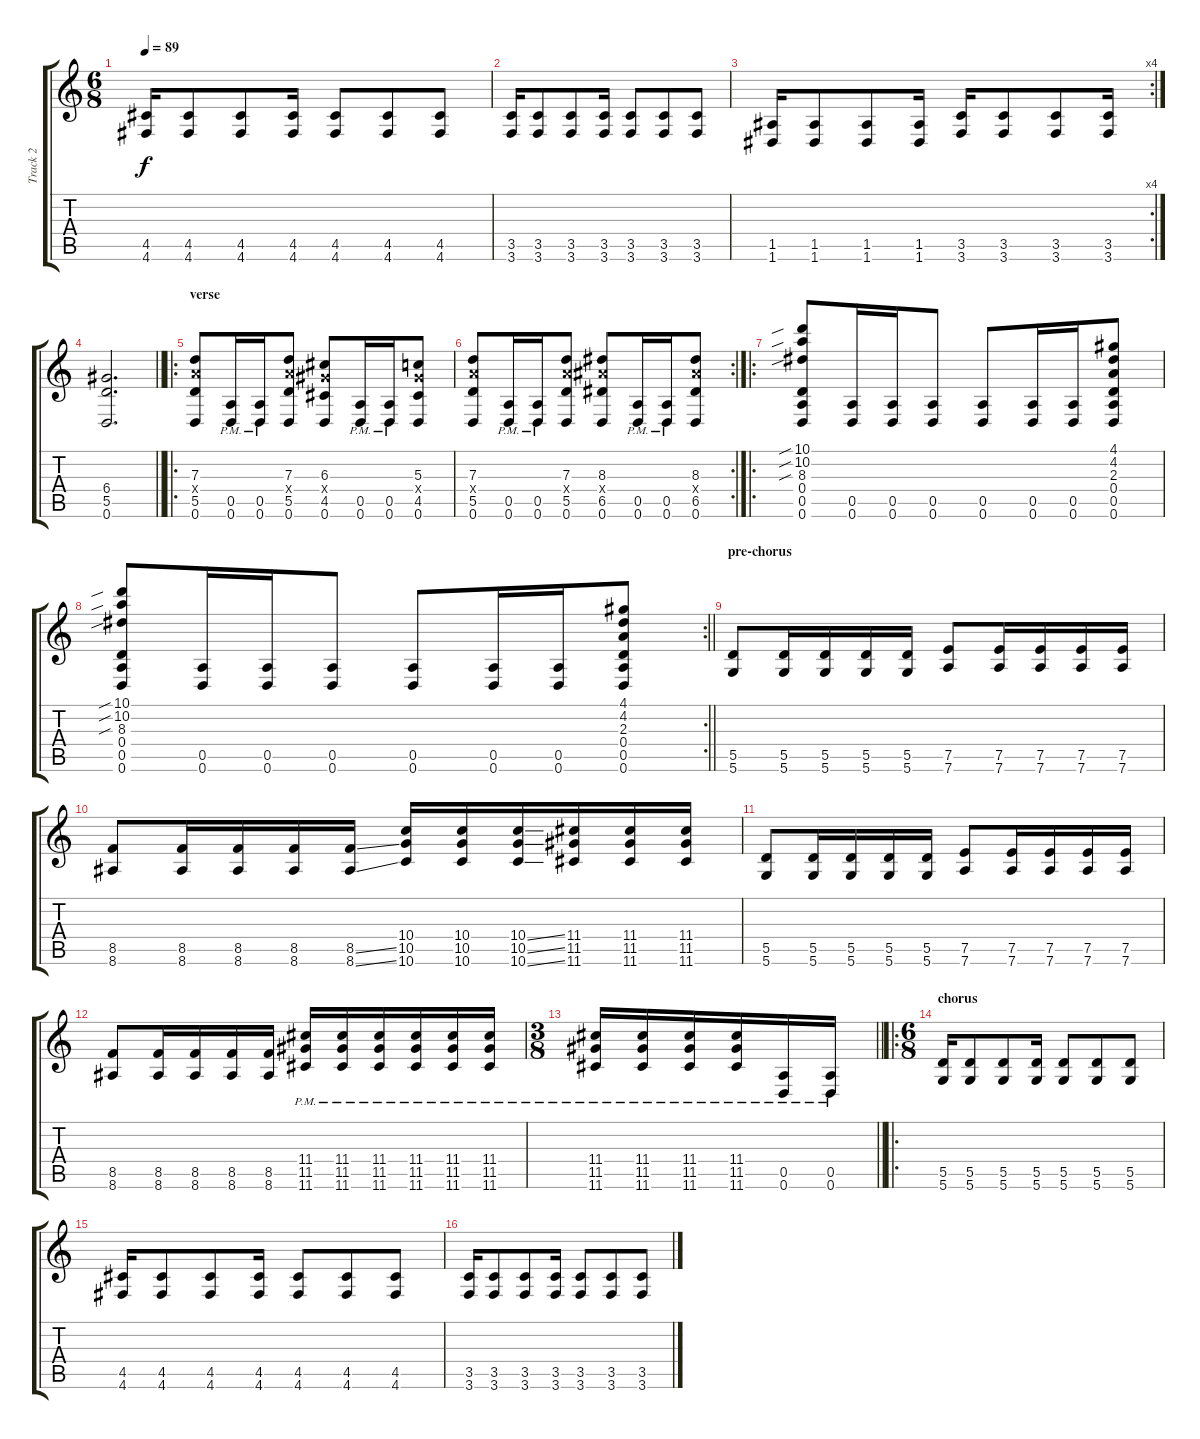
\track ("Track 2" "Track 2") {instrument distortionguitar}
\staff {score tabs}
\tuning (E4 B3 G3 D3 A2 D2) {hide}
\ts (6 8)
\tempo 89
\clef g2
\ks c
(4.5 4.6).16{dy f} (4.5 4.6).8 (4.5 4.6).8 (4.5 4.6).16 (4.5 4.6).8 (4.5 4.6).8 (4.5 4.6).8 |
(3.5 3.6).16 (3.5 3.6).8 (3.5 3.6).8 (3.5 3.6).16 (3.5 3.6).8 (3.5 3.6).8 (3.5 3.6).8 |
\rc 4
(1.5 1.6).16 (1.5 1.6).8 (1.5 1.6).8 (1.5 1.6).16 (3.5 3.6).16 (3.5 3.6).8 (3.5 3.6).8 (3.5 3.6).16 |
\barLineRight lightlight
(6.4 5.5 0.6).2{d} |
\ro
\section ("" "verse")
(7.3 7.4{x} 5.5 0.6).8 (0.5{pm} 0.6{pm}).16 (0.5{pm} 0.6{pm}).16 (7.3 7.4{x} 5.5 0.6).8 (6.3 6.4{x} 4.5 0.6).8 (0.5{pm} 0.6{pm}).16 (0.5{pm} 0.6{pm}).16 (5.3 6.4{x} 4.5 0.6).8 |
\rc 2
(7.3 7.4{x} 5.5 0.6).8 (0.5{pm} 0.6{pm}).16 (0.5 0.6{pm}).16 (7.3 7.4{x} 5.5 0.6).8 (8.3 8.4{x} 6.5 0.6).8 (0.5{pm} 0.6{pm}).16 (0.5{pm} 0.6{pm}).16 (8.3 8.4{x} 6.5 0.6).8 |
\ro
(10.1{sib} 10.2{sib} 8.3{sib} 0.4 0.5 0.6).8 (0.5 0.6).16 (0.5 0.6).16 (0.5 0.6).8 (0.5 0.6).8 (0.5 0.6).16 (0.5 0.6).16 (4.1 4.2 2.3 0.4 0.5 0.6).8 |
\rc 2
\barLineRight lightlight
(10.1{sib} 10.2{sib} 8.3{sib} 0.4 0.5 0.6).8 (0.5 0.6).16 (0.5 0.6).16 (0.5 0.6).8 (0.5 0.6).8 (0.5 0.6).16 (0.5 0.6).16 (4.1 4.2 2.3 0.4 0.5 0.6).8 |
\section ("" "pre-chorus")
(5.5 5.6).8 (5.5 5.6).16 (5.5 5.6).16 (5.5 5.6).16 (5.5 5.6).16 (7.5 7.6).8 (7.5 7.6).16 (7.5 7.6).16 (7.5 7.6).16 (7.5 7.6).16 |
(8.5 8.6).8 (8.5 8.6).16 (8.5 8.6).16 (8.5 8.6).16 (8.5{ss} 8.6{ss}).16 (10.4 10.5 10.6).16 (10.4 10.5 10.6).16 (10.4{ss} 10.5{ss} 10.6{ss}).16 (11.4 11.5 11.6).16 (11.4 11.5 11.6).16 (11.4 11.5 11.6).16 |
(5.5 5.6).8 (5.5 5.6).16 (5.5 5.6).16 (5.5 5.6).16 (5.5 5.6).16 (7.5 7.6).8 (7.5 7.6).16 (7.5 7.6).16 (7.5 7.6).16 (7.5 7.6).16 |
(8.5 8.6).8 (8.5 8.6).16 (8.5 8.6).16 (8.5 8.6).16 (8.5 8.6).16 (11.4{pm} 11.5{pm} 11.6{pm}).16 (11.4 11.5{pm} 11.6{pm}).16 (11.4{pm} 11.5{pm} 11.6{pm}).16 (11.4{pm} 11.5{pm} 11.6{pm}).16 (11.4{pm} 11.5{pm} 11.6{pm}).16 (11.4{pm} 11.5{pm} 11.6{pm}).16 |
\ts (3 8)
\barLineRight lightlight
(11.4{pm} 11.5{pm} 11.6{pm}).16 (11.4{pm} 11.5{pm} 11.6{pm}).16 (11.4{pm} 11.5{pm} 11.6{pm}).16 (11.4{pm} 11.5{pm} 11.6{pm}).16 (0.5{pm} 0.6{pm}).16 (0.5{pm} 0.6{pm}).16 |
\ro
\ts (6 8)
\section ("" "chorus")
(5.5 5.6).16 (5.5 5.6).8 (5.5 5.6).8 (5.5 5.6).16 (5.5 5.6).8 (5.5 5.6).8 (5.5 5.6).8 |
(4.5 4.6).16 (4.5 4.6).8 (4.5 4.6).8 (4.5 4.6).16 (4.5 4.6).8 (4.5 4.6).8 (4.5 4.6).8 |
(3.5 3.6).16 (3.5 3.6).8 (3.5 3.6).8 (3.5 3.6).16 (3.5 3.6).8 (3.5 3.6).8 (3.5 3.6).8
